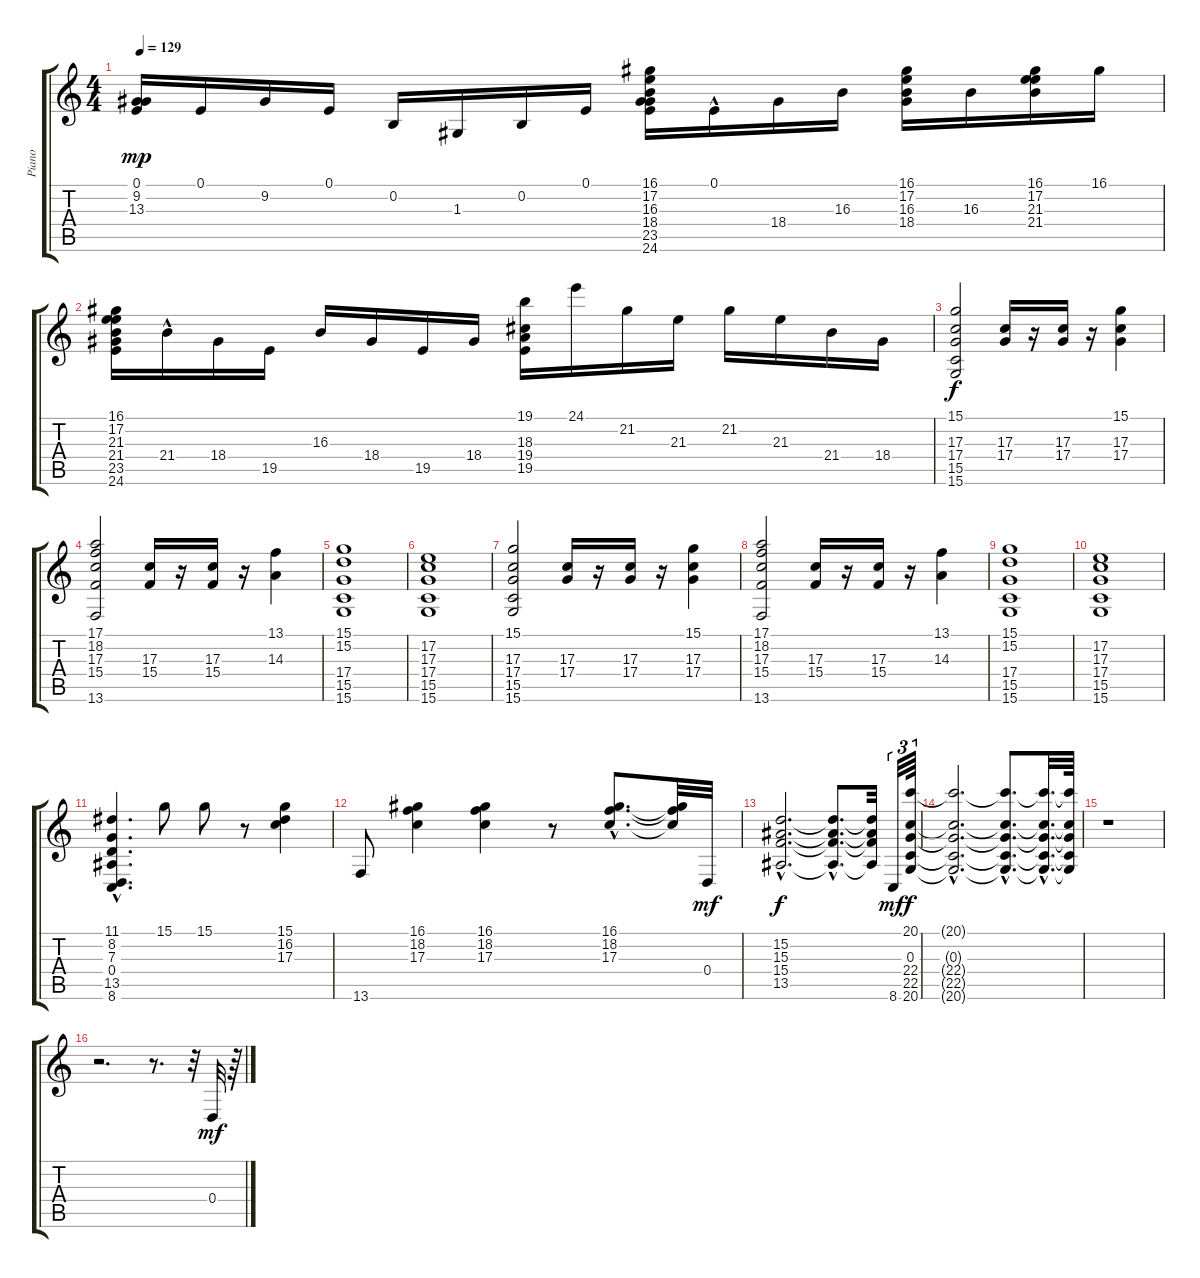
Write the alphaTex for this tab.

\track ("Piano" "Piano") {instrument acousticgrandpiano}
\staff {score tabs}
\tuning (E4 B3 G3 D3 A2 E2) {hide}
\ts (4 4)
\tempo 129
\clef g2
\ks c
(0.1 9.2 13.3).16{dy mp} 0.1.16 9.2.16 0.1.16 0.2.16 1.3.16 0.2.16 0.1.16 (16.1 17.2 16.3 18.4 23.5 24.6).16 0.1{hac}.16 18.4.16 16.3.16 (16.1 17.2 16.3 18.4).16 16.3.16 (16.1 17.2 21.3 21.4).16 16.1.16 |
(16.1 17.2 21.3 21.4 23.5 24.6).16 21.4{hac}.16 18.4.16 19.5.16 16.3.16 18.4.16 19.5.16 18.4.16 (19.1 18.3 19.4 19.5).16 24.1.16 21.2.16 21.3.16 21.2.16 21.3.16 21.4.16 18.4.16 |
(15.1 17.3 17.4 15.5 15.6).2{dy f} (17.3 17.4).16 r.16 (17.3 17.4).16 r.16 (15.1 17.3 17.4).4 |
(17.1 18.2 17.3 15.4 13.6).2 (17.3 15.4).16 r.16 (17.3 15.4).16 r.16 (13.1 14.3).4 |
(15.1 15.2 17.4 15.5 15.6).1 |
(17.2 17.3 17.4 15.5 15.6).1 |
(15.1 17.3 17.4 15.5 15.6).2 (17.3 17.4).16 r.16 (17.3 17.4).16 r.16 (15.1 17.3 17.4).4 |
(17.1 18.2 17.3 15.4 13.6).2 (17.3 15.4).16 r.16 (17.3 15.4).16 r.16 (13.1 14.3).4 |
(15.1 15.2 17.4 15.5 15.6).1 |
(17.2 17.3 17.4 15.5 15.6).1 |
(11.1{hac} 8.2 7.3 0.4 13.5 8.6).4{d} 15.1.8 15.1.8 r.8 (15.1 16.2 17.3).4 |
13.6.8 (16.1 18.2 17.3).4 (16.1 18.2 17.3).4 r.8 (16.1{hac} 18.2{hac} 17.3{hac}).8{d} (16.1{t} 18.2{t} 17.3{t}).32 0.4.32{dy mf} |
(15.2{hac} 15.3{hac} 15.4{hac} 13.5{hac}).2{d dy f} (15.2{hac t} 15.3{hac t} 15.4{hac t} 13.5{hac t}).8{d} (15.2{t} 15.3{t} 15.4{t} 13.5{t}).32 8.6.32{tu (3 2) dy mf} (20.1 0.3 22.4 22.5 20.6).64{tu (3 2) dy f} |
(20.1{hac t} 0.3{hac t} 22.4{hac t} 22.5{hac t} 20.6{hac t}).2{d} (20.1{hac t} 0.3{hac t} 22.4{hac t} 22.5{hac t} 20.6{hac t}).8{d} (20.1{hac t} 0.3{hac t} 22.4{hac t} 22.5{hac t} 20.6{hac t}).32{d} (20.1{t} 0.3{t} 22.4{t} 22.5{t} 20.6{t}).64 |
r.1 |
r.2{d} r.8{d} r.32{tu (3 2)} 0.4.32{dy mf} r.64{tu (3 2)}
